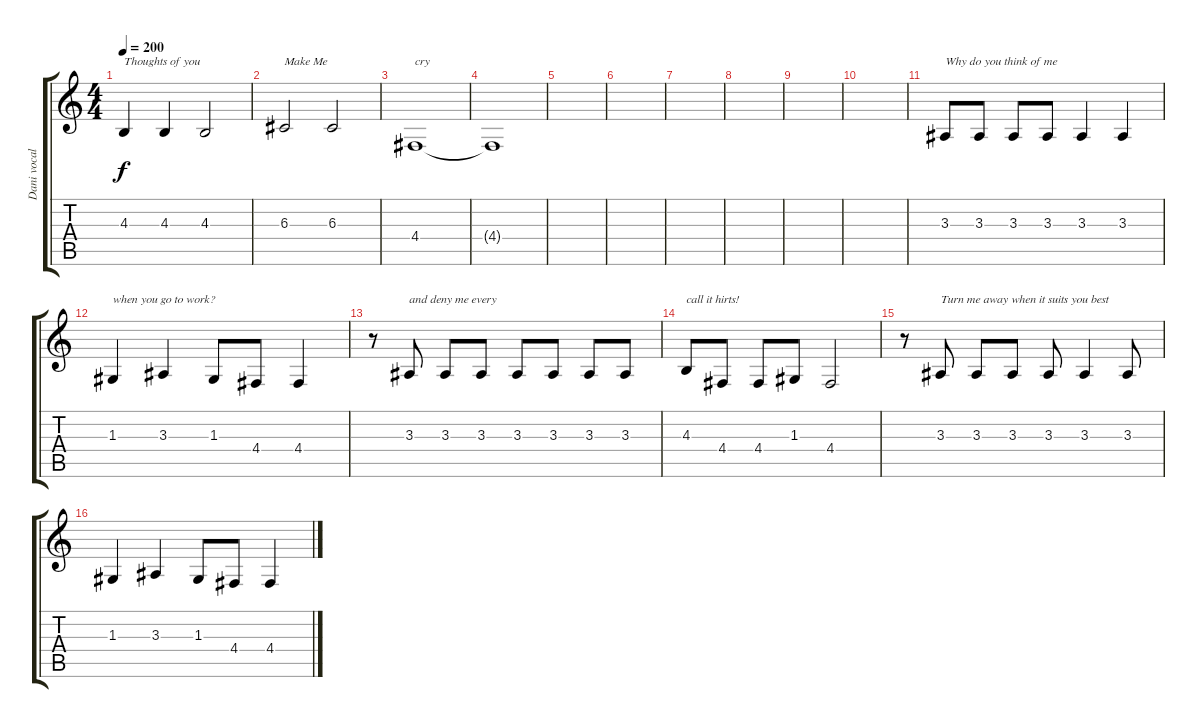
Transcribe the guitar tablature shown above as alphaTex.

\track ("Dani vocals" "Dani vocal") {instrument tenorsax}
\staff {score tabs}
\tuning (E4 B3 G3 D3 A2 E2) {hide}
\ts (4 4)
\tempo 200
\clef g2
\ks c
4.3.4{txt "Thoughts of you" dy f} 4.3.4 4.3.2 |
6.3.2{txt "Make Me"} 6.3.2 |
4.4.1{txt "cry"} |
4.4{t}.1 |
|
|
|
|
|
|
3.3.8{txt "Why do you think of me"} 3.3.8 3.3.8 3.3.8 3.3.4 3.3.4 |
1.3.4{txt "when you go to work?"} 3.3.4 1.3.8 4.4.8 4.4.4 |
r.8 3.3.8{txt "and deny me every"} 3.3.8 3.3.8 3.3.8 3.3.8 3.3.8 3.3.8 |
4.3.8{txt "call it hirts!"} 4.4.8 4.4.8 1.3.8 4.4.2 |
r.8 3.3.8{txt "Turn me away when it suits you best"} 3.3.8 3.3.8 3.3.8 3.3.4 3.3.8 |
1.3.4 3.3.4 1.3.8 4.4.8 4.4.4
